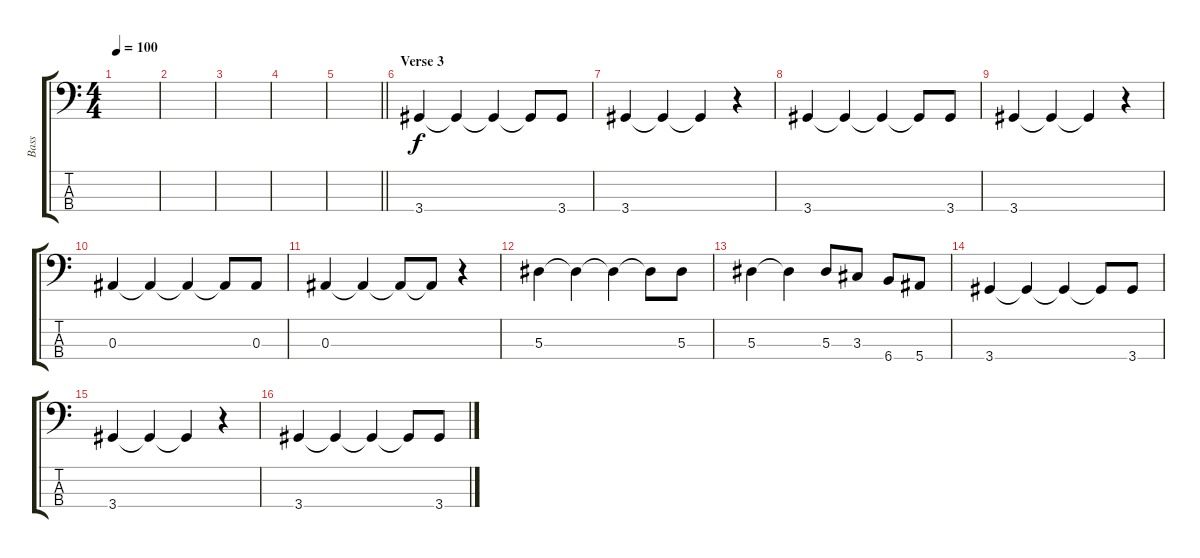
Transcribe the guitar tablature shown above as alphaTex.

\track ("Bass" "Bass") {instrument electricbassfinger}
\staff {score tabs}
\tuning (Ab2 Eb2 Bb1 F1) {hide}
\ts (4 4)
\tempo 100
\clef f4
\ks c
|
|
|
|
\barLineRight lightlight
|
\section ("" "Verse 3")
3.4.4 3.4{t}.4 3.4{t}.4 3.4{t}.8 3.4.8 |
3.4.4 3.4{t}.4 3.4{t}.4 r.4 |
3.4.4 3.4{t}.4 3.4{t}.4 3.4{t}.8 3.4.8 |
3.4.4 3.4{t}.4 3.4{t}.4 r.4 |
0.3.4 0.3{t}.4 0.3{t}.4 0.3{t}.8 0.3.8 |
0.3.4 0.3{t}.4 0.3{t}.8 0.3{t}.8 r.4 |
5.3.4 5.3{t}.4 5.3{t}.4 5.3{t}.8 5.3.8 |
5.3.4 5.3{t}.4 5.3.8 3.3.8 6.4.8 5.4.8 |
3.4.4 3.4{t}.4 3.4{t}.4 3.4{t}.8 3.4.8 |
3.4.4 3.4{t}.4 3.4{t}.4 r.4 |
3.4.4 3.4{t}.4 3.4{t}.4 3.4{t}.8 3.4.8
